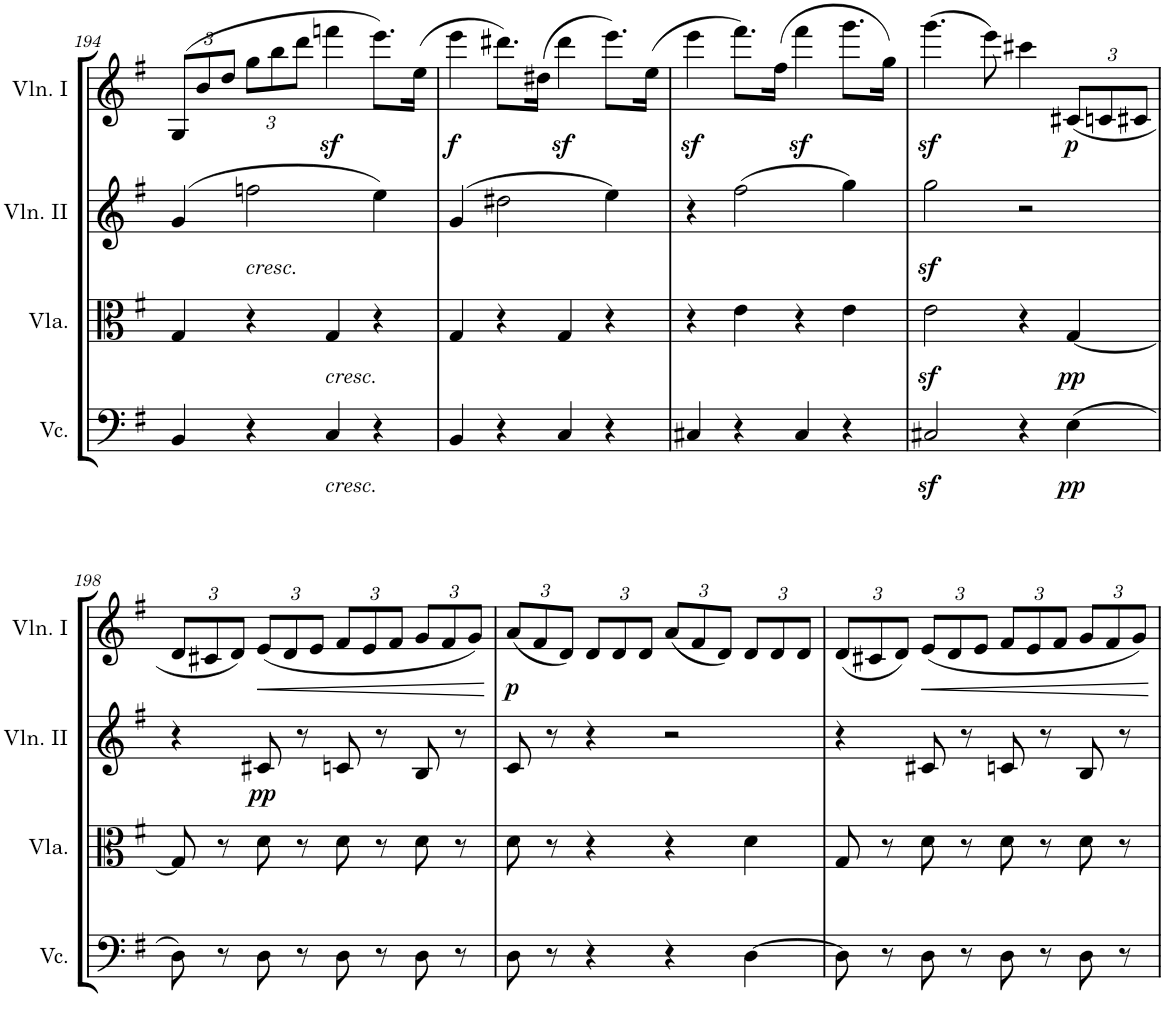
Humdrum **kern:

**kern	**dynam	**kern	**dynam	**kern	**dynam	**kern	**dynam
*part4	*part4	*part3	*part3	*part2	*part2	*part1	*part1
*staff4	*staff4	*staff3	*staff3	*staff2	*staff2	*staff1	*staff1
*I"Violoncellos	*	*I"Violas	*	*I"Violins II	*	*I"Violins I	*
*I'Vc.	*	*I'Vla.	*	*I'Vln. II	*	*I'Vln. I	*
!!LO:PB:g=z
*clefF4	*	*clefC3	*	*clefG2	*	*clefG2	*
*k[f#]	*	*k[f#]	*	*k[f#]	*	*k[f#]	*
*M4/4	*	*M4/4	*	*M4/4	*	*M4/4	*
*	*	*	*	*	*	*Xbrackettup	*
=194	=194	=194	=194	=194	=194	=194	=194
4BB/	.	4G/	.	(4g/	.	(12G/L	.
.	.	.	.	.	.	12b/	.
.	.	.	.	.	.	12dd/J	.
!	!	!	!	!LO:TX:b:i:t=cresc.	!	!	!
4r	.	4r	.	2ffn\	.	12gg\L	.
.	.	.	.	.	.	12bb\	.
.	.	.	.	.	.	12ddd\J	.
!	!	!LO:TX:b:i:t=cresc.	!	!	!	!	!
!LO:TX:b:i:t=cresc.	!	!	!	!	!	!	!
4C/	.	4G/	.	.	.	4fffnz<\	.
4r	.	4r	.	4ee\)	.	8.eee\L)	.
.	.	.	.	.	.	(16ee\Jk	.
=195	=195	=195	=195	=195	=195	=195	=195
!	!	!	!	!	!	!	!LO:DY:b
4BB/	.	4G/	.	(4g/	.	4eee\	f
4r	.	4r	.	2dd#X\	.	8.ddd#X\L)	.
.	.	.	.	.	.	(16dd#X\Jk	.
4C/	.	4G/	.	.	.	4ddd#z<\	.
4r	.	4r	.	4ee\)	.	8.eee\L)	.
.	.	.	.	.	.	(16ee\Jk	.
=196	=196	=196	=196	=196	=196	=196	=196
4C#X/	.	4r	.	4r	.	4eeez<\	.
4r	.	4e\	.	(2ff#\	.	8.fff#\L)	.
.	.	.	.	.	.	(16ff#\Jk	.
4C#/	.	4r	.	.	.	4fff#z<\	.
4r	.	4e\	.	4gg\)	.	8.ggg\L	.
.	.	.	.	.	.	16gg\Jk)	.
=197	=197	=197	=197	=197	=197	=197	=197
2C#Xz</	.	2ez<\	.	2ggz<\	.	(4.gggz<\	.
.	.	.	.	.	.	8eee\)	.
4r	.	4r	.	2r	.	4ccc#X\	.
!	!LO:DY:b	!	!LO:DY:b	!	!	!	!LO:DY:b
(4E\	pp	[4G/	pp	.	.	(12c#X/L	p
.	.	.	.	.	.	12cn/	.
.	.	.	.	.	.	12c#X/J	.
!!LO:LB:g=z
=198	=198	=198	=198	=198	=198	=198	=198
8D\)	.	8G/]	.	4r	.	12d/L	.
.	.	.	.	.	.	12c#X/	.
8r	.	8r	.	.	.	.	.
.	.	.	.	.	.	12d/J)	.
!	!	!	!	!	!LO:DY:b	!	!LO:HP:b
8D\	.	8d\	.	8c#X/	pp	(12e/L	<
.	.	.	.	.	.	12d/	.
8r	.	8r	.	8r	.	.	.
.	.	.	.	.	.	12e/J	.
8D\	.	8d\	.	8cn/	.	12f#/L	.
.	.	.	.	.	.	12e/	.
8r	.	8r	.	8r	.	.	.
.	.	.	.	.	.	12f#/J	.
8D\	.	8d\	.	8B/	.	12g/L	.
.	.	.	.	.	.	12f#/	.
8r	.	8r	.	8r	.	.	.
.	.	.	.	.	.	12g/J)	.
.	.	.	.	.	.	.	[
=199	=199	=199	=199	=199	=199	=199	=199
!	!	!	!	!	!	!	!LO:DY:b
8D\	.	8d\	.	8c/	.	(12a/L	p
.	.	.	.	.	.	12f#/	.
8r	.	8r	.	8r	.	.	.
.	.	.	.	.	.	12d/J)	.
4r	.	4r	.	4r	.	12d/L	.
.	.	.	.	.	.	12d/	.
.	.	.	.	.	.	12d/J	.
4r	.	4r	.	2r	.	(12a/L	.
.	.	.	.	.	.	12f#/	.
.	.	.	.	.	.	12d/J)	.
[4D\	.	4d\	.	.	.	12d/L	.
.	.	.	.	.	.	12d/	.
.	.	.	.	.	.	12d/J	.
=200	=200	=200	=200	=200	=200	=200	=200
8D\]	.	8G/	.	4r	.	(12d/L	.
.	.	.	.	.	.	12c#X/	.
8r	.	8r	.	.	.	.	.
.	.	.	.	.	.	12d/J)	.
!	!	!	!	!	!	!	!LO:HP:b
8D\	.	8d\	.	8c#X/	.	(12e/L	<
.	.	.	.	.	.	12d/	.
8r	.	8r	.	8r	.	.	.
.	.	.	.	.	.	12e/J	.
8D\	.	8d\	.	8cn/	.	12f#/L	.
.	.	.	.	.	.	12e/	.
8r	.	8r	.	8r	.	.	.
.	.	.	.	.	.	12f#/J	.
8D\	.	8d\	.	8B/	.	12g/L	.
.	.	.	.	.	.	12f#/	.
8r	.	8r	.	8r	.	.	.
.	.	.	.	.	.	12g/J)	.
.	.	.	.	.	.	.	[
=	=	=	=	=	=	=	=
*-	*-	*-	*-	*-	*-	*-	*-
